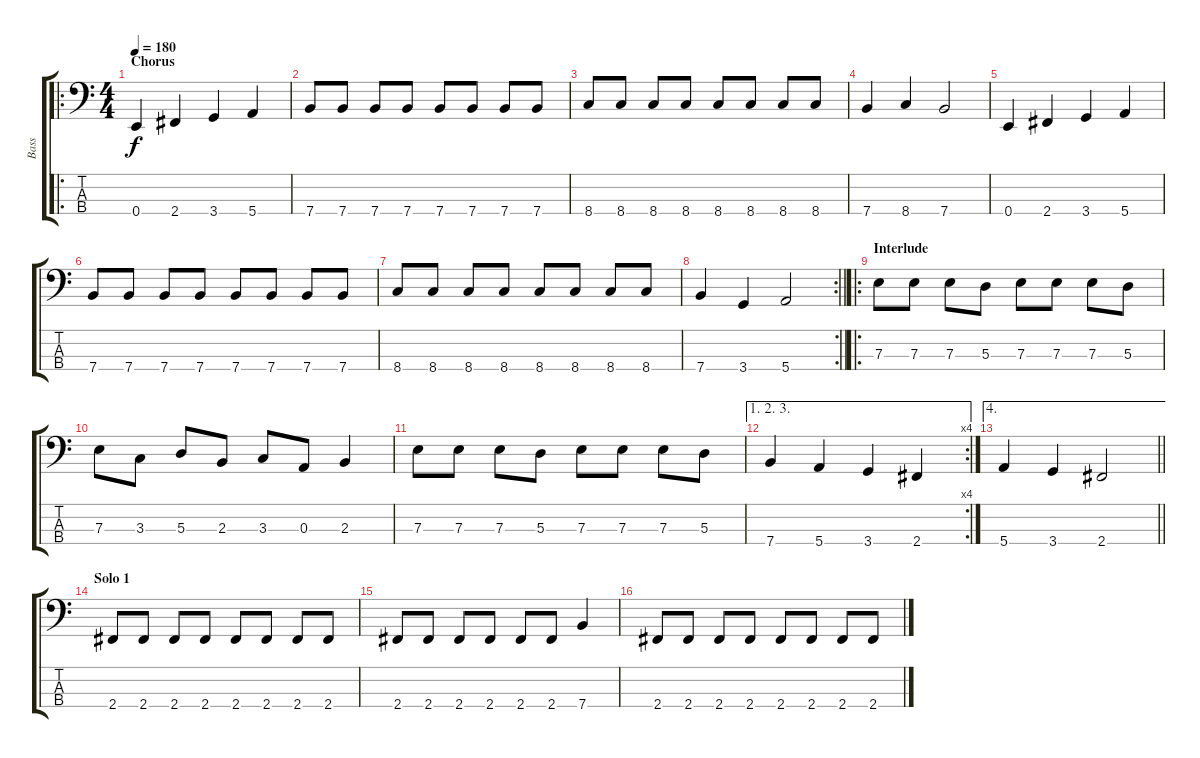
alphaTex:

\track ("Bass" "Bass") {instrument electricbassfinger}
\staff {score tabs}
\tuning (G2 D2 A1 E1) {hide}
\ro
\ts (4 4)
\section ("" "Chorus")
\tempo 180
\clef f4
\ks c
0.4.4{dy f} 2.4.4 3.4.4 5.4.4 |
7.4.8 7.4.8 7.4.8 7.4.8 7.4.8 7.4.8 7.4.8 7.4.8 |
8.4.8 8.4.8 8.4.8 8.4.8 8.4.8 8.4.8 8.4.8 8.4.8 |
7.4.4 8.4.4 7.4.2 |
0.4.4 2.4.4 3.4.4 5.4.4 |
7.4.8 7.4.8 7.4.8 7.4.8 7.4.8 7.4.8 7.4.8 7.4.8 |
8.4.8 8.4.8 8.4.8 8.4.8 8.4.8 8.4.8 8.4.8 8.4.8 |
\rc 2
\barLineRight lightlight
7.4.4 3.4.4 5.4.2 |
\ro
\section ("" "Interlude")
7.3.8 7.3.8 7.3.8 5.3.8 7.3.8 7.3.8 7.3.8 5.3.8 |
7.3.8 3.3.8 5.3.8 2.3.8 3.3.8 0.3.8 2.3.4 |
7.3.8 7.3.8 7.3.8 5.3.8 7.3.8 7.3.8 7.3.8 5.3.8 |
\ae (1 2 3)
\rc 4
7.4.4 5.4.4 3.4.4 2.4.4 |
\ae 4
\barLineRight lightlight
5.4.4 3.4.4 2.4.2 |
\section ("" "Solo 1")
2.4.8 2.4.8 2.4.8 2.4.8 2.4.8 2.4.8 2.4.8 2.4.8 |
2.4.8 2.4.8 2.4.8 2.4.8 2.4.8 2.4.8 7.4.4 |
2.4.8 2.4.8 2.4.8 2.4.8 2.4.8 2.4.8 2.4.8 2.4.8
